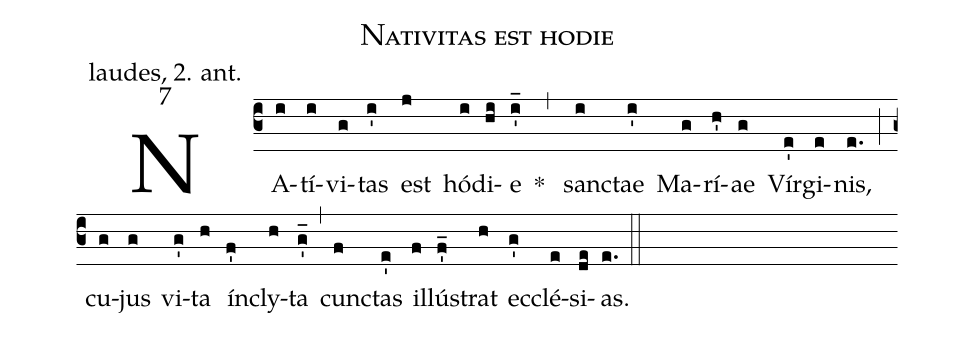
name: Nativitas est hodie;
office-part: laudes, 2. ant.;
mode: 7;
%%
(c3) NA(i)tí(i)vi(g)tas(i') est(j) hó(i)di(hi)e(i_') * (,)
san(i)ctae(i') Ma(g)rí(h')ae(g) Vír(e')gi(e)nis,(e.) (;)
cu(g)jus(g) vi(g')ta(h) ín(f')cly(h)ta(g_') (,)
cun(f)ctas(e') il(f)lú(f_')strat(h) ec(g')clé(e)si(de)as.(e.) (::)
